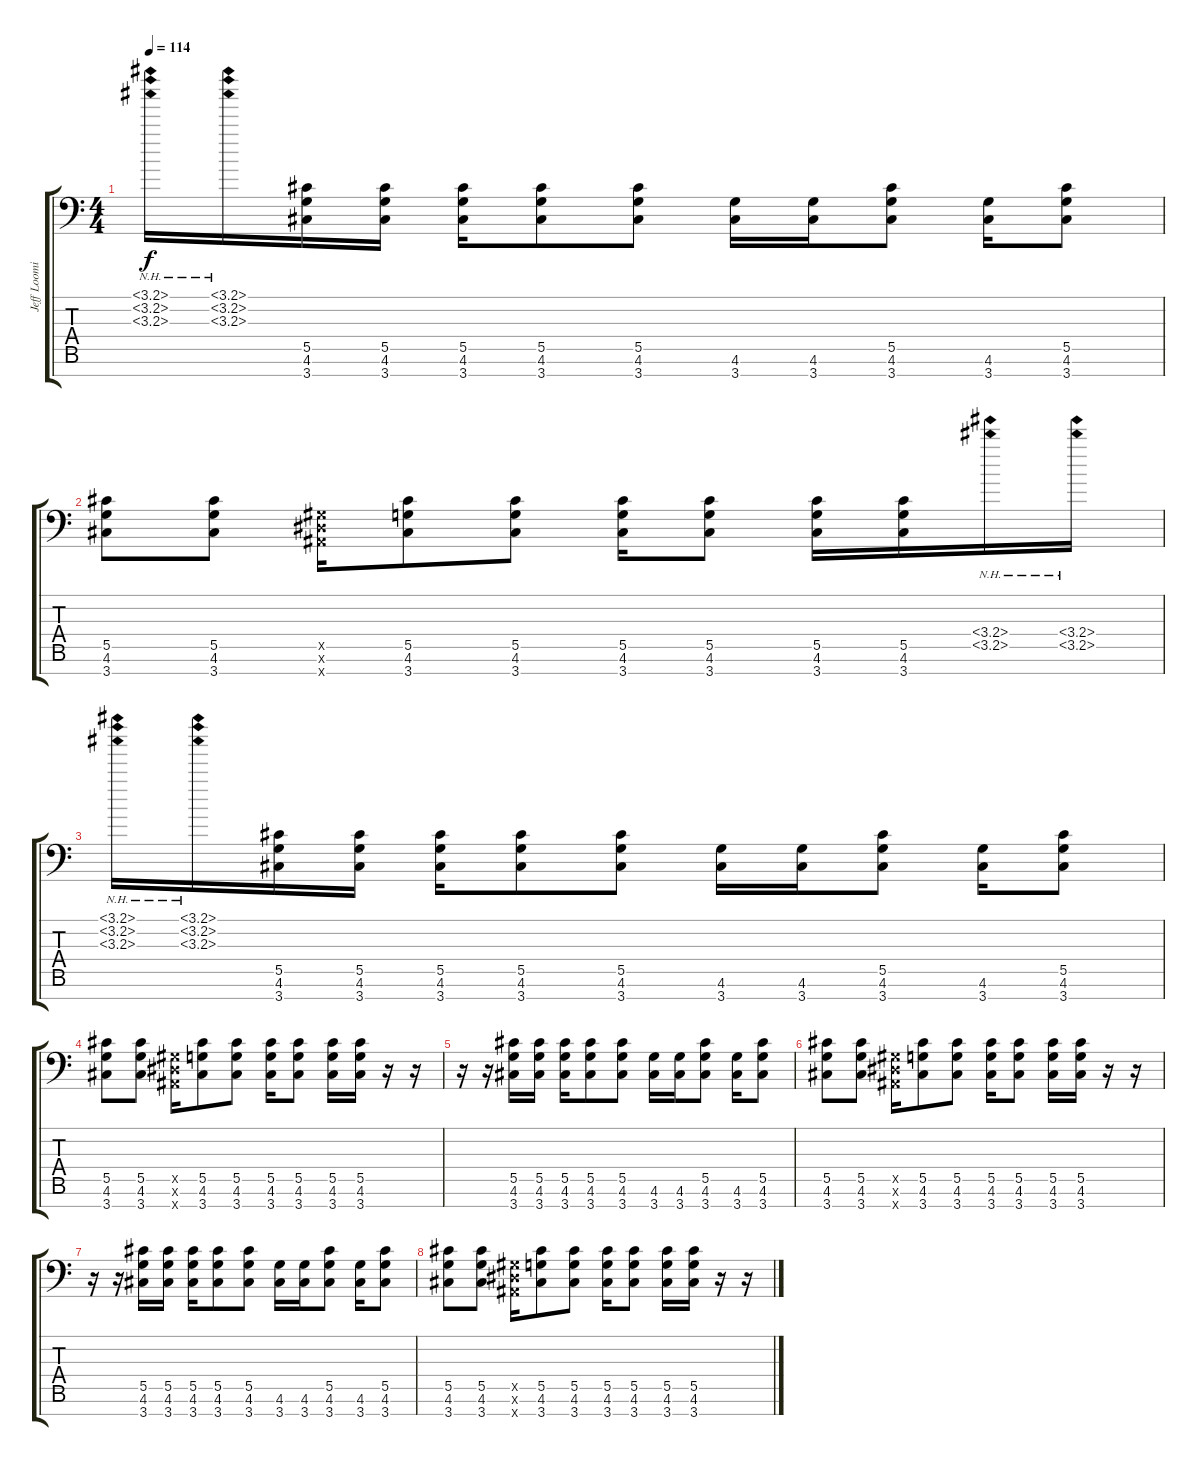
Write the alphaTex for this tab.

\track ("Jeff Loomis (Rhythm)" "Jeff Loomi") {instrument overdrivenguitar}
\staff {score tabs}
\tuning (Eb4 Bb3 Gb3 Db3 Ab2 Eb2 Bb1) {hide}
\ts (4 4)
\tempo 114
\clef f4
\ks c
(3.1{nh} 3.2{nh} 3.3{nh}).16{dy f} (3.1{nh} 3.2{nh} 3.3{nh}).16 (5.5 4.6 3.7).16 (5.5 4.6 3.7).16 (5.5 4.6 3.7).16 (5.5 4.6 3.7).8 (5.5 4.6 3.7).8 (4.6 3.7).16 (4.6 3.7).16 (5.5 4.6 3.7).8 (4.6 3.7).16 (5.5 4.6 3.7).8 |
(5.5 4.6 3.7).8 (5.5 4.6 3.7).8 (0.5{x} 0.6{x} 0.7{x}).16 (5.5 4.6 3.7).8 (5.5 4.6 3.7).8 (5.5 4.6 3.7).16 (5.5 4.6 3.7).8 (5.5 4.6 3.7).16 (5.5 4.6 3.7).16 (3.4{nh} 3.5{nh}).16 (3.4{nh} 3.5{nh}).16 |
(3.1{nh} 3.2{nh} 3.3{nh}).16 (3.1{nh} 3.2{nh} 3.3{nh}).16 (5.5 4.6 3.7).16 (5.5 4.6 3.7).16 (5.5 4.6 3.7).16 (5.5 4.6 3.7).8 (5.5 4.6 3.7).8 (4.6 3.7).16 (4.6 3.7).16 (5.5 4.6 3.7).8 (4.6 3.7).16 (5.5 4.6 3.7).8 |
(5.5 4.6 3.7).8 (5.5 4.6 3.7).8 (0.5{x} 0.6{x} 0.7{x}).16 (5.5 4.6 3.7).8 (5.5 4.6 3.7).8 (5.5 4.6 3.7).16 (5.5 4.6 3.7).8 (5.5 4.6 3.7).16 (5.5 4.6 3.7).16 r.16 r.16 |
r.16 r.16 (5.5 4.6 3.7).16 (5.5 4.6 3.7).16 (5.5 4.6 3.7).16 (5.5 4.6 3.7).8 (5.5 4.6 3.7).8 (4.6 3.7).16 (4.6 3.7).16 (5.5 4.6 3.7).8 (4.6 3.7).16 (5.5 4.6 3.7).8 |
(5.5 4.6 3.7).8 (5.5 4.6 3.7).8 (0.5{x} 0.6{x} 0.7{x}).16 (5.5 4.6 3.7).8 (5.5 4.6 3.7).8 (5.5 4.6 3.7).16 (5.5 4.6 3.7).8 (5.5 4.6 3.7).16 (5.5 4.6 3.7).16 r.16 r.16 |
r.16 r.16 (5.5 4.6 3.7).16 (5.5 4.6 3.7).16 (5.5 4.6 3.7).16 (5.5 4.6 3.7).8 (5.5 4.6 3.7).8 (4.6 3.7).16 (4.6 3.7).16 (5.5 4.6 3.7).8 (4.6 3.7).16 (5.5 4.6 3.7).8 |
(5.5 4.6 3.7).8 (5.5 4.6 3.7).8 (0.5{x} 0.6{x} 0.7{x}).16 (5.5 4.6 3.7).8 (5.5 4.6 3.7).8 (5.5 4.6 3.7).16 (5.5 4.6 3.7).8 (5.5 4.6 3.7).16 (5.5 4.6 3.7).16 r.16 r.16
